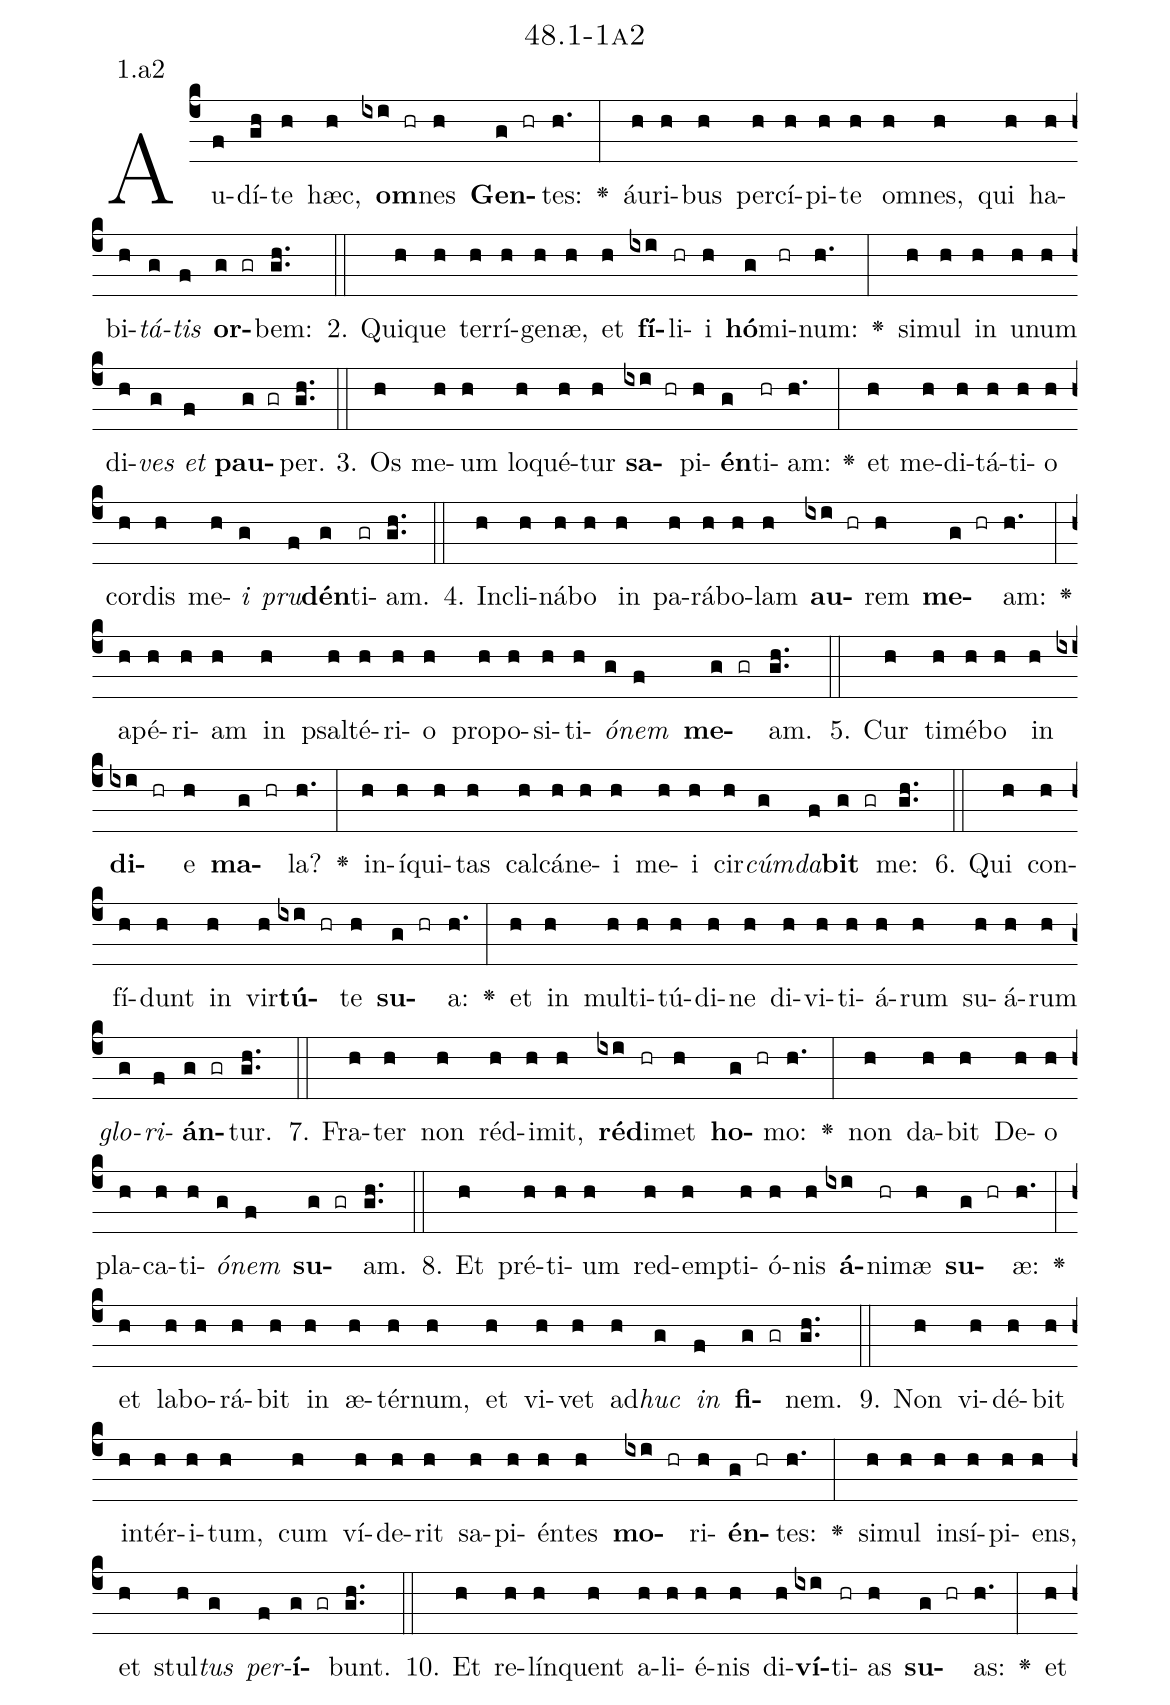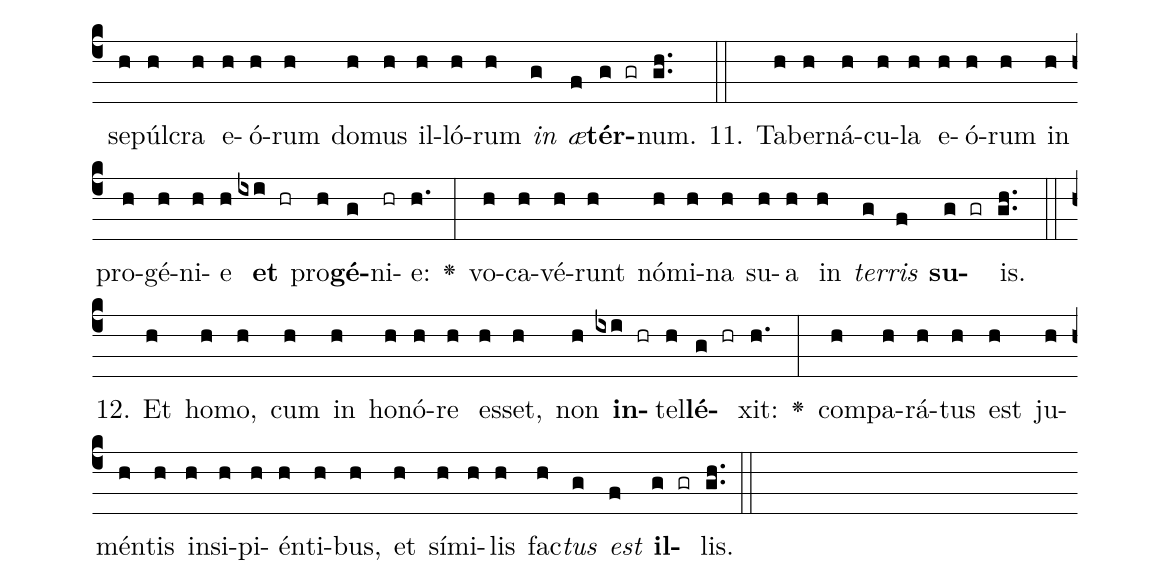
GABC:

name: 48.1-1a2;
annotation: 1.a2;
%%
(c4)Au(f)dí(gh)te(h) hæc,(h) <b>om</b>(ixi hr)nes(h) <b>Gen</b>(g hr)tes:(h.) <v>\greheightstar</v>(:) áu(h)ri(h)bus(h) per(h)cí(h)pi(h)te(h) om(h)nes,(h) qui(h) ha(h)bi(h)<i>tá</i>(g)<i>tis</i>(f) <b>or</b>(g gr)bem:(gh..) (::)
2. Qui(h)que(h) ter(h)rí(h)ge(h)næ,(h) et(h) <b>fí</b>(ixi)li(hr)i(h) <b>hó</b>(g)mi(hr)num:(h.) <v>\greheightstar</v>(:) si(h)mul(h) in(h) u(h)num(h) di(h)<i>ves</i>(g) <i>et</i>(f) <b>pau</b>(g gr)per.(gh..) (::)
3. Os(h) me(h)um(h) lo(h)qué(h)tur(h) <b>sa</b>(ixi hr)pi(h)<b>én</b>(g)ti(hr)am:(h.) <v>\greheightstar</v>(:) et(h) me(h)di(h)tá(h)ti(h)o(h) cor(h)dis(h) me(h)<i>i</i>(g) <i>pru</i>(f)<b>dén</b>(g)ti(gr)am.(gh..) (::)
4. In(h)cli(h)ná(h)bo(h) in(h) pa(h)rá(h)bo(h)lam(h) <b>au</b>(ixi hr)rem(h) <b>me</b>(g hr)am:(h.) <v>\greheightstar</v>(:) a(h)pé(h)ri(h)am(h) in(h) psal(h)té(h)ri(h)o(h) pro(h)po(h)si(h)ti(h)<i>ó</i>(g)<i>nem</i>(f) <b>me</b>(g gr)am.(gh..) (::)
5. Cur(h) ti(h)mé(h)bo(h) in(h) <b>di</b>(ixi hr)e(h) <b>ma</b>(g hr)la?(h.) <v>\greheightstar</v>(:) in(h)í(h)qui(h)tas(h) cal(h)cá(h)ne(h)i(h) me(h)i(h) cir(h)<i>cúm</i>(g)<i>da</i>(f)<b>bit</b>(g gr) me:(gh..) (::)
6. Qui(h) con(h)fí(h)dunt(h) in(h) vir(h)<b>tú</b>(ixi hr)te(h) <b>su</b>(g hr)a:(h.) <v>\greheightstar</v>(:) et(h) in(h) mul(h)ti(h)tú(h)di(h)ne(h) di(h)vi(h)ti(h)á(h)rum(h) su(h)á(h)rum(h) <i>glo</i>(g)<i>ri</i>(f)<b>án</b>(g gr)tur.(gh..) (::)
7. Fra(h)ter(h) non(h) réd(h)i(h)mit,(h) <b>réd</b>(ixi)i(hr)met(h) <b>ho</b>(g hr)mo:(h.) <v>\greheightstar</v>(:) non(h) da(h)bit(h) De(h)o(h) pla(h)ca(h)ti(h)<i>ó</i>(g)<i>nem</i>(f) <b>su</b>(g gr)am.(gh..) (::)
8. Et(h) pré(h)ti(h)um(h) red(h)emp(h)ti(h)ó(h)nis(h) <b>á</b>(ixi)ni(hr)mæ(h) <b>su</b>(g hr)æ:(h.) <v>\greheightstar</v>(:) et(h) la(h)bo(h)rá(h)bit(h) in(h) æ(h)tér(h)num,(h) et(h) vi(h)vet(h) ad(h)<i>huc</i>(g) <i>in</i>(f) <b>fi</b>(g gr)nem.(gh..) (::)
9. Non(h) vi(h)dé(h)bit(h) in(h)tér(h)i(h)tum,(h) cum(h) ví(h)de(h)rit(h) sa(h)pi(h)én(h)tes(h) <b>mo</b>(ixi hr)ri(h)<b>én</b>(g hr)tes:(h.) <v>\greheightstar</v>(:) si(h)mul(h) in(h)sí(h)pi(h)ens,(h) et(h) stul(h)<i>tus</i>(g) <i>per</i>(f)<b>í</b>(g gr)bunt.(gh..) (::)
10. Et(h) re(h)lín(h)quent(h) a(h)li(h)é(h)nis(h) di(h)<b>ví</b>(ixi)ti(hr)as(h) <b>su</b>(g hr)as:(h.) <v>\greheightstar</v>(:) et(h) se(h)púl(h)cra(h) e(h)ó(h)rum(h) do(h)mus(h) il(h)ló(h)rum(h) <i>in</i>(g) <i>æ</i>(f)<b>tér</b>(g gr)num.(gh..) (::)
11. Ta(h)ber(h)ná(h)cu(h)la(h) e(h)ó(h)rum(h) in(h) pro(h)gé(h)ni(h)e(h) <b>et</b>(ixi hr) pro(h)<b>gé</b>(g)ni(hr)e:(h.) <v>\greheightstar</v>(:) vo(h)ca(h)vé(h)runt(h) nó(h)mi(h)na(h) su(h)a(h) in(h) <i>ter</i>(g)<i>ris</i>(f) <b>su</b>(g gr)is.(gh..) (::)
12. Et(h) ho(h)mo,(h) cum(h) in(h) ho(h)nó(h)re(h) es(h)set,(h) non(h) <b>in</b>(ixi hr)tel(h)<b>lé</b>(g hr)xit:(h.) <v>\greheightstar</v>(:) com(h)pa(h)rá(h)tus(h) est(h) ju(h)mén(h)tis(h) in(h)si(h)pi(h)én(h)ti(h)bus,(h) et(h) sí(h)mi(h)lis(h) fac(h)<i>tus</i>(g) <i>est</i>(f) <b>il</b>(g gr)lis.(gh..) (::)
